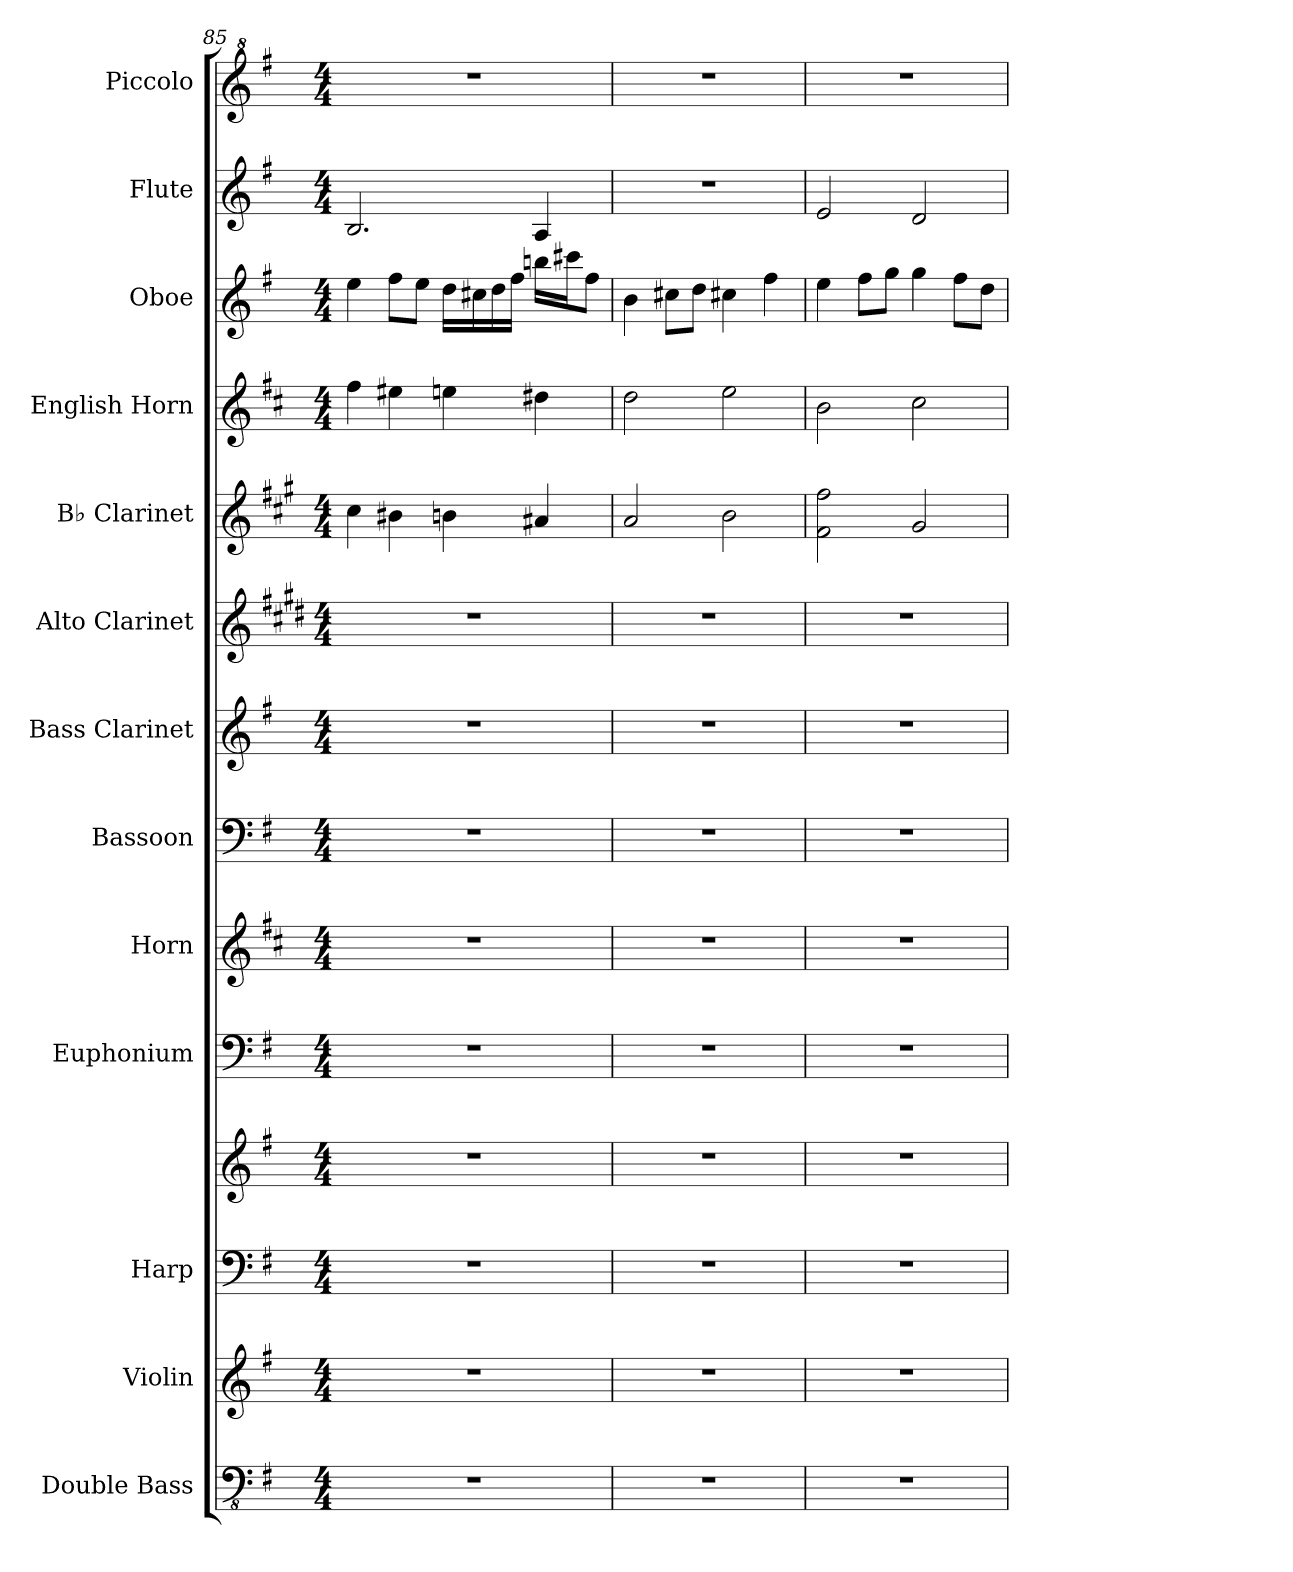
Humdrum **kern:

**kern	**kern	**kern	**kern	**kern	**kern	**kern	**kern	**kern	**kern	**kern	**kern	**kern	**kern
*part13	*part12	*part11	*part11	*part10	*part9	*part8	*part7	*part6	*part5	*part4	*part3	*part2	*part1
*staff14	*staff13	*staff12	*staff11	*staff10	*staff9	*staff8	*staff7	*staff6	*staff5	*staff4	*staff3	*staff2	*staff1
*I"Double Bass	*I"Violin	*I"Harp	*	*I"Euphonium	*I"Horn	*I"Bassoon	*I"Bass Clarinet	*I"Alto Clarinet	*I"B♭ Clarinet	*I"English Horn	*I"Oboe	*I"Flute	*I"Piccolo
*	*I'Vln.	*I'Hrp.	*	*I'Eu.	*I'Hn.	*I'Bsn.	*I'B. Cl.	*I'A. Cl.	*I'B♭ Cl.	*I'E. Hn.	*I'Ob.	*I'Fl.	*I'Picc.
*clefFv4	*clefG2	*clefF4	*clefG2	*clefF4	*clefG2	*clefF4	*clefG2	*clefG2	*clefG2	*clefG2	*clefG2	*clefG2	*clefG^2
*ITrd7c12	*	*	*	*	*ITrd4c7	*	*ITrd8c14	*ITrd5c9	*ITrd1c2	*ITrd4c7	*	*	*ITrd-7c-12
*k[f#]	*k[f#]	*k[f#]	*k[f#]	*k[f#]	*k[f#]	*k[f#]	*k[f#]	*k[f#]	*k[f#]	*k[f#]	*k[f#]	*k[f#]	*k[f#]
*G:	*G:	*G:	*G:	*G:	*G:	*G:	*G:	*G:	*G:	*G:	*G:	*G:	*G:
*M4/4	*M4/4	*M4/4	*M4/4	*M4/4	*M4/4	*M4/4	*M4/4	*M4/4	*M4/4	*M4/4	*M4/4	*M4/4	*M4/4
=85	=85	=85	=85	=85	=85	=85	=85	=85	=85	=85	=85	=85	=85
1r	1r	1r	1r	1r	1r	1r	1r	1r	4b\	4b\	4ee\	2.B/	1r
.	.	.	.	.	.	.	.	.	4a#X\	4a#X\	8ff#\L	.	.
.	.	.	.	.	.	.	.	.	.	.	8ee\J	.	.
.	.	.	.	.	.	.	.	.	4an\	4an\	16dd\LL	.	.
.	.	.	.	.	.	.	.	.	.	.	16cc#X\	.	.
.	.	.	.	.	.	.	.	.	.	.	16dd\	.	.
.	.	.	.	.	.	.	.	.	.	.	16ff#\JJ	.	.
.	.	.	.	.	.	.	.	.	4g#X/	4g#X\	16bbn\LL	4A/	.
.	.	.	.	.	.	.	.	.	.	.	16ccc#X\J	.	.
.	.	.	.	.	.	.	.	.	.	.	8ff#\J	.	.
!!LO:PB:g=z
=86	=86	=86	=86	=86	=86	=86	=86	=86	=86	=86	=86	=86	=86
1r	1r	1r	1r	1r	1r	1r	1r	1r	2g/	2g\	4b\	1r	1r
.	.	.	.	.	.	.	.	.	.	.	8cc#X\L	.	.
.	.	.	.	.	.	.	.	.	.	.	8dd\J	.	.
.	.	.	.	.	.	.	.	.	2a\	2a\	4cc#X\	.	.
.	.	.	.	.	.	.	.	.	.	.	4ff#\	.	.
=87	=87	=87	=87	=87	=87	=87	=87	=87	=87	=87	=87	=87	=87
1r	1r	1r	1r	1r	1r	1r	1r	1r	2e\ 2ee\	2e\	4ee\	2e/	1r
.	.	.	.	.	.	.	.	.	.	.	8ff#\L	.	.
.	.	.	.	.	.	.	.	.	.	.	8gg\J	.	.
.	.	.	.	.	.	.	.	.	2f#/	2f#\	4gg\	2d/	.
.	.	.	.	.	.	.	.	.	.	.	8ff#\L	.	.
.	.	.	.	.	.	.	.	.	.	.	8dd\J	.	.
=	=	=	=	=	=	=	=	=	=	=	=	=	=
*-	*-	*-	*-	*-	*-	*-	*-	*-	*-	*-	*-	*-	*-
